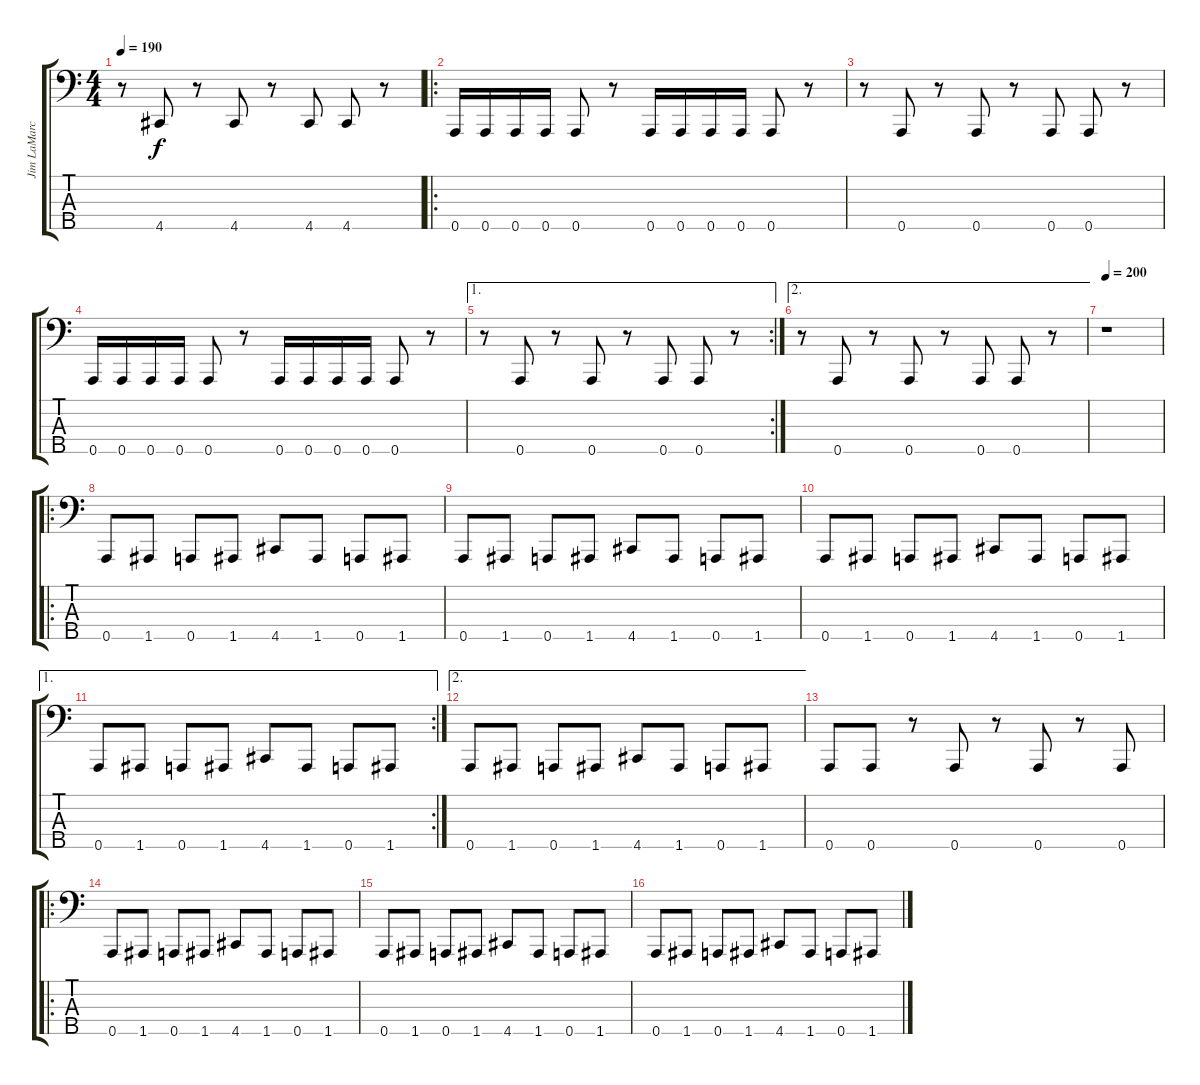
\track ("Jim LaMarca" "Jim LaMarc") {instrument electricbassfinger}
\staff {score tabs}
\tuning (G2 D2 A1 E1 A0) {hide}
\ts (4 4)
\tempo 190
\clef f4
\ks c
r.8{dy f} 4.5.8 r.8 4.5.8 r.8 4.5.8 4.5.8 r.8 |
\ro
0.5.16 0.5.16 0.5.16 0.5.16 0.5.8 r.8 0.5.16 0.5.16 0.5.16 0.5.16 0.5.8 r.8 |
r.8 0.5.8 r.8 0.5.8 r.8 0.5.8 0.5.8 r.8 |
0.5.16 0.5.16 0.5.16 0.5.16 0.5.8 r.8 0.5.16 0.5.16 0.5.16 0.5.16 0.5.8 r.8 |
\ae 1
\rc 2
r.8 0.5.8 r.8 0.5.8 r.8 0.5.8 0.5.8 r.8 |
\ae 2
r.8 0.5.8 r.8 0.5.8 r.8 0.5.8 0.5.8 r.8 |
\tempo 200
r.1 |
\ro
0.5.8 1.5.8 0.5.8 1.5.8 4.5.8 1.5.8 0.5.8 1.5.8 |
0.5.8 1.5.8 0.5.8 1.5.8 4.5.8 1.5.8 0.5.8 1.5.8 |
0.5.8 1.5.8 0.5.8 1.5.8 4.5.8 1.5.8 0.5.8 1.5.8 |
\ae 1
\rc 2
0.5.8 1.5.8 0.5.8 1.5.8 4.5.8 1.5.8 0.5.8 1.5.8 |
\ae 2
0.5.8 1.5.8 0.5.8 1.5.8 4.5.8 1.5.8 0.5.8 1.5.8 |
0.5.8 0.5.8 r.8 0.5.8 r.8 0.5.8 r.8 0.5.8 |
\ro
0.5.8 1.5.8 0.5.8 1.5.8 4.5.8 1.5.8 0.5.8 1.5.8 |
0.5.8 1.5.8 0.5.8 1.5.8 4.5.8 1.5.8 0.5.8 1.5.8 |
0.5.8 1.5.8 0.5.8 1.5.8 4.5.8 1.5.8 0.5.8 1.5.8
